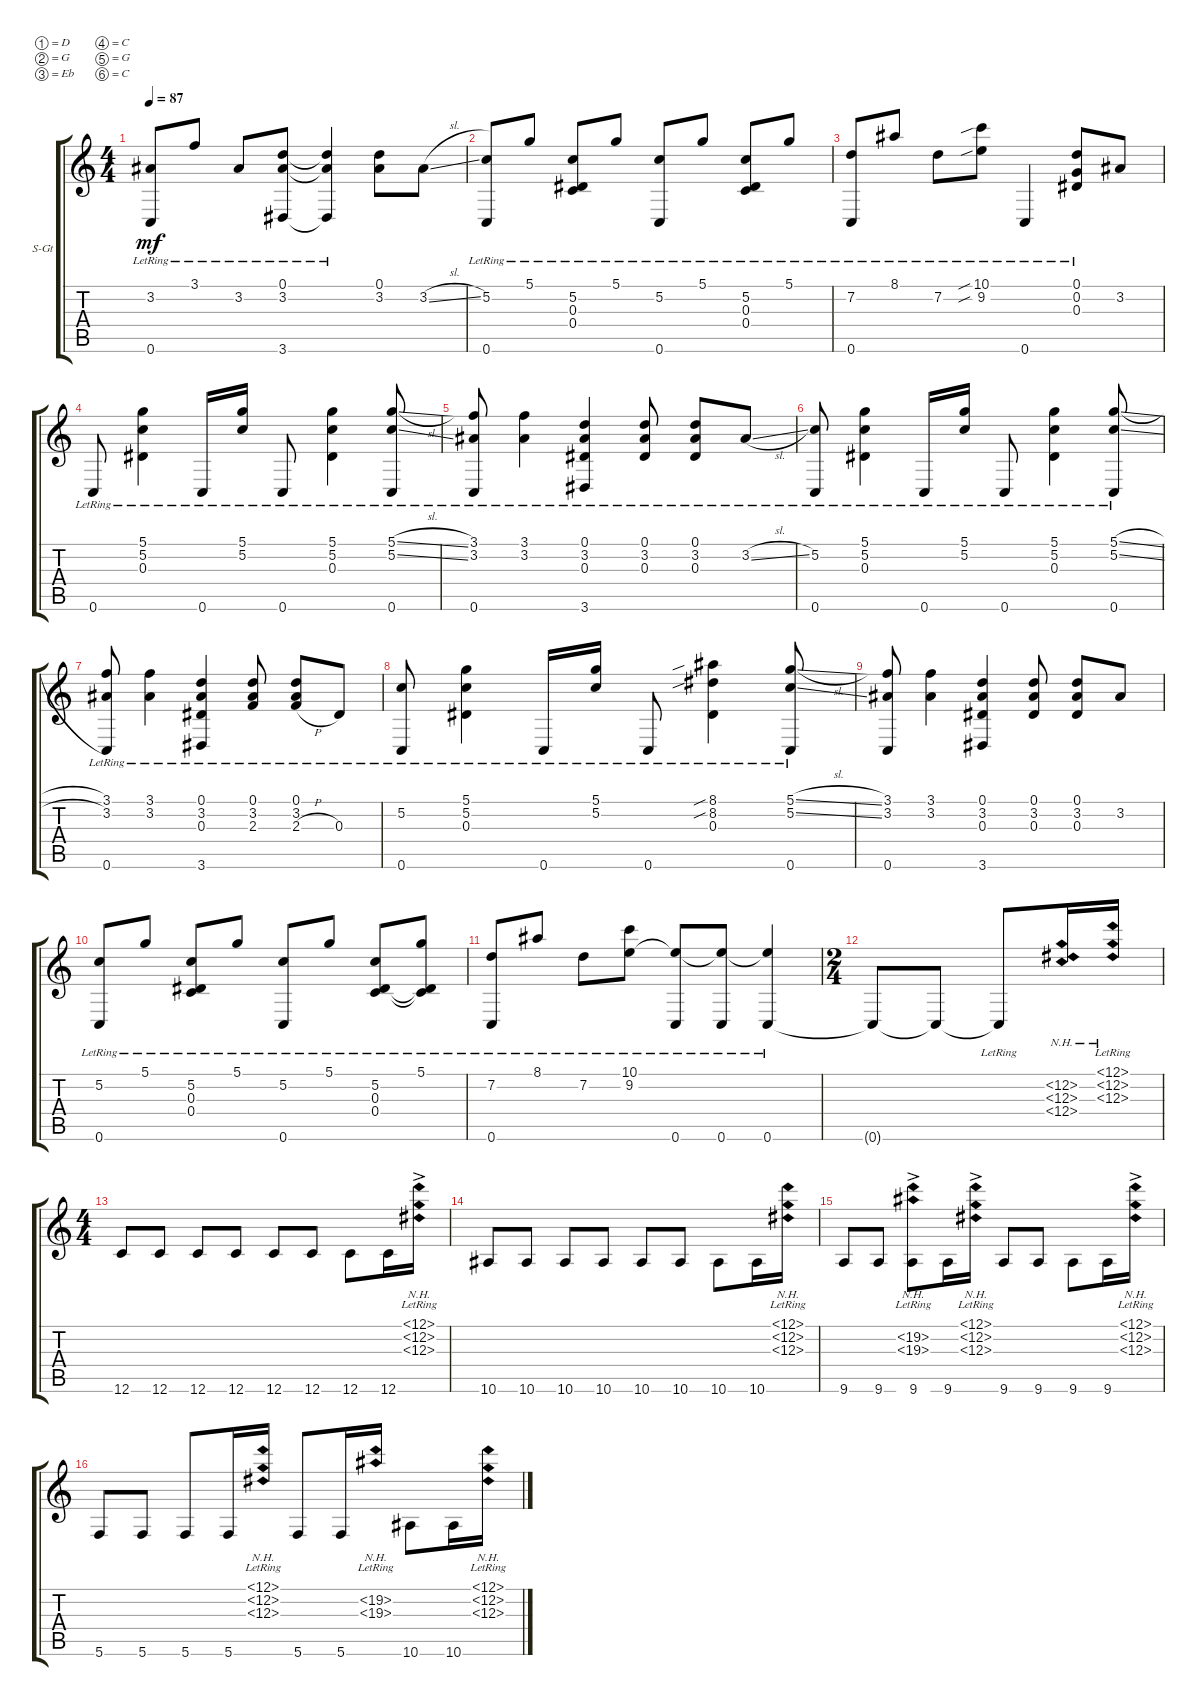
\defaultSystemsLayout 4
\bracketExtendMode groupsimilarinstruments
\firstSystemTrackNameOrientation horizontal
\otherSystemsTrackNameOrientation horizontal
\track ("Steel Guitar" "S-Gt") {instrument acousticguitarsteel}
\staff {score tabs}
\tuning (D4 G3 Eb3 C3 G2 C2)
\ts (4 4)
\tempo 87
\clef g2
\ks c
(3.2{lr} 0.6{lr}).8{dy mf} 3.1{lr}.8 3.2{lr}.8 (0.1{lr} 3.6 3.2).8 (3.2{lr t} 3.6{lr t} 0.1{lr t}).4 (0.1 3.2).8 3.2{sl}.8 |
(5.2{lr} 0.6{lr}).8 5.1{lr}.8 (5.2{lr} 0.4{lr} 0.3{lr}).8 5.1{lr}.8 (5.2{lr} 0.6{lr}).8 5.1{lr}.8 (5.2{lr} 0.4{lr} 0.3{lr}).8 5.1{lr}.8 |
(7.2{lr} 0.6{lr}).8 8.1{lr}.8 7.2{lr}.8 (10.1{sib lr} 9.2{sib lr}).8 0.6{lr}.4 (0.3{lr} 0.2 0.1{lr}).8 3.2.8 |
0.6{lr}.8 (5.2{lr} 5.1{lr} 0.3{lr}).4 0.6{lr}.16 (5.2{lr} 5.1{lr}).16 0.6{lr}.8 (5.1{lr} 5.2{lr} 0.3{lr}).4 (5.2{sl lr} 5.1{sl lr} 0.6).8 |
(3.1{lr} 3.2{lr} 0.6{lr}).8 (3.1{lr} 3.2{lr}).4 (3.6{lr} 0.3{lr} 3.2{lr} 0.1{lr}).4 (0.3{lr} 3.2{lr} 0.1{lr}).8 (3.2{lr} 0.1{lr} 0.3{lr}).8 3.2{sl lr}.8 |
(0.6{lr} 5.2).8 (5.2{lr} 5.1{lr} 0.3{lr}).4 0.6{lr}.16 (5.2{lr} 5.1{lr}).16 0.6{lr}.8 (5.1{lr} 5.2{lr} 0.3{lr}).4 (5.2{sl lr} 5.1{sl lr} 0.6).8 |
(3.1{lr} 3.2{lr} 0.6{lr}).8 (3.1{lr} 3.2{lr}).4 (3.6{lr} 0.3{lr} 3.2{lr} 0.1{lr}).4 (2.3{lr} 3.2{lr} 0.1{lr}).8 (3.2{lr} 0.1{lr} 2.3{h lr}).8 0.3{lr}.8 |
(0.6{lr} 5.2).8 (5.2{lr} 5.1{lr} 0.3{lr}).4 0.6{lr}.16 (5.2{lr} 5.1{lr}).16 0.6{lr}.8 (8.1{sib lr} 8.2{sib lr} 0.3{lr}).4 (5.2{sl lr} 5.1{sl lr} 0.6).8 |
(3.1 3.2 0.6).8 (3.1 3.2).4 (3.6 0.3 3.2 0.1).4 (0.3 3.2 0.1).8 (3.2 0.1 0.3).8 3.2.8 |
(5.2{lr} 0.6{lr}).8 5.1{lr}.8 (5.2{lr} 0.4{lr} 0.3{lr}).8 5.1{lr}.8 (5.2{lr} 0.6{lr}).8 5.1{lr}.8 (5.2{lr} 0.4{lr} 0.3{lr}).8 (5.1{lr} 0.3{lr t} 0.4{lr t}).8 |
(7.2{lr} 0.6{lr}).8 8.1{lr}.8 7.2{lr}.8 (10.1{lr} 9.2{lr}).8 (0.6{lr} 9.2{lr t}).8 (0.6 9.2{lr t}).8 (0.6 9.2{lr t}).4 |
\ts (2 4)
0.6{t}.8 0.6{t}.8 0.6{lr t}.8 (12.4{nh} 12.3{nh} 12.2{nh}).16 (12.3{nh lr} 12.2{nh lr} 12.1{nh lr}).16 |
\ts (4 4)
12.6.8 12.6.8 12.6.8 12.6.8 12.6.8 12.6.8 12.6.8 12.6.16 (12.3{nh ac lr} 12.2{nh ac lr} 12.1{nh ac lr}).16 |
10.6.8 10.6.8 10.6.8 10.6.8 10.6.8 10.6.8 10.6.8 10.6.16 (12.3{nh lr} 12.2{nh lr} 12.1{nh lr}).16 |
9.6.8 9.6.8 (9.6 19.3{nh ac lr} 19.2{nh ac lr}).8 9.6.16 (12.3{nh ac lr} 12.2{nh ac lr} 12.1{nh ac lr}).16 9.6.8 9.6.8 9.6.8 9.6.16 (12.3{nh ac lr} 12.2{nh ac lr} 12.1{nh ac lr}).16 |
5.6.8 5.6.8 5.6.8 5.6.16 (12.1{nh lr} 12.2{nh lr} 12.3{nh lr}).16 5.6.8 5.6.16 (19.3{nh lr} 19.2{nh lr}).16 10.6.8 10.6.16 (12.3{nh lr} 12.2{nh lr} 12.1{nh lr}).16
